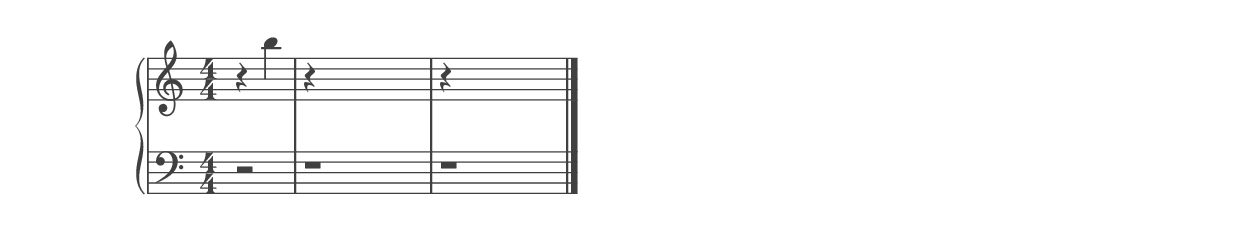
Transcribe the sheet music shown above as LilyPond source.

%% ----------------------------------------------------------------------------
%% Generated on: 2019 January 05
%% Note Name: B5
%% Octave: 5
%% Clef: treble
%% Filename: 124-63-5-treble-B5
%% ----------------------------------------------------------------------------

\version "2.19.82"

\include "../piano_note_colors.ly"

\header {
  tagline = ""
}

upper = {
  \clef treble
  \numericTimeSignature
  % treble note
  r4 b''4
  % treble octave (hidden)
  r4 \hideNotes b'4 b''4 b'''4
  % treble octave (hidden) repeat
  \unHideNotes
  r4 \hideNotes b'4 b''4 b'''4
  \bar "|."
}

lower = {
  \clef bass
  \numericTimeSignature
  % bass note in color
  r2
  % bass octave (hidden)
  r1
  % bass octave (hidden) repeat
  \unHideNotes
  r1
}

\score {
  \new PianoStaff <<
    \context Score
    \applyContext #(override-color-for-all-grobs default-black)
    \time 4/4
    \partial 2
    \new Staff = upper { \upper }
    \new Staff = lower { \lower }
  >>
  \layout { }
  \midi { }
}